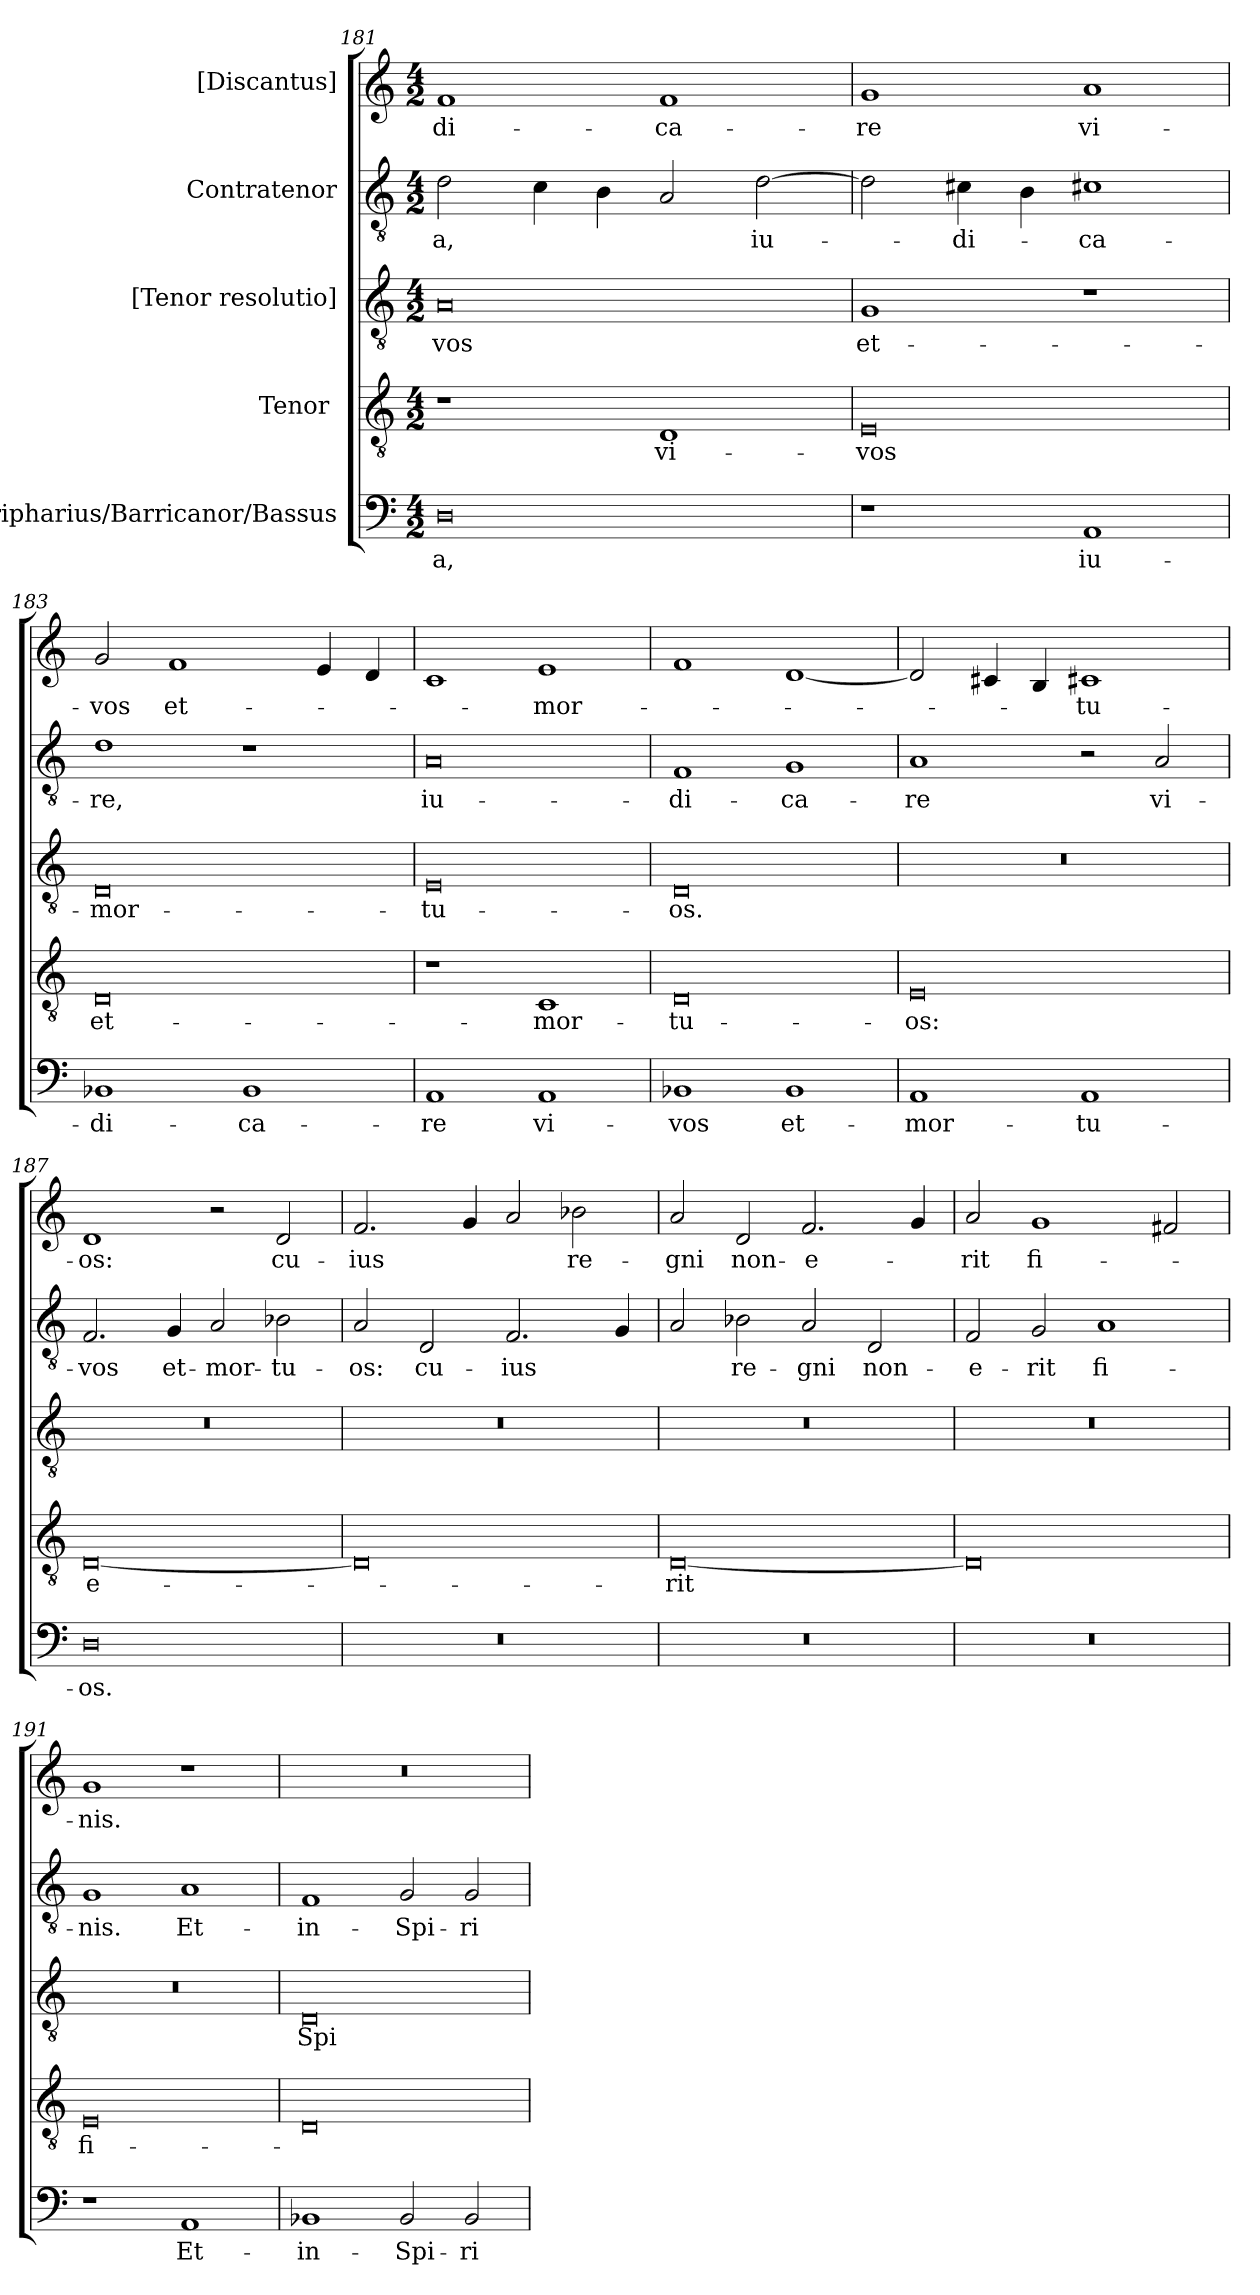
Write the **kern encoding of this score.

**kern	**text	**kern	**text	**kern	**text	**kern	**text	**kern	**text
*part5	*part5	*part4	*part4	*part3	*part3	*part2	*part2	*part1	*part1
*staff5	*staff5	*staff4	*staff4	*staff3	*staff3	*staff2	*staff2	*staff1	*staff1
*I"Barripharius/Barricanor/Bassus	*	*I"Tenor [2]	*	*I"[Tenor resolutio]	*	*I"Contratenor	*	*I"[Discantus]	*
*clefF4	*	*clefGv2	*	*clefGv2	*	*clefGv2	*	*clefG2	*
*k[]	*	*k[]	*	*k[]	*	*k[]	*	*k[]	*
*M4/2	*	*M4/2	*	*M4/2	*	*M4/2	*	*M4/2	*
=181	=181	=181	=181	=181	=181	=181	=181	=181	=181
0D\	-a,	1r	.	0A/	-vos	2d\	-a,	1f/	-di-
.	.	.	.	.	.	4c\	.	.	.
.	.	.	.	.	.	4B\	.	.	.
.	.	1D/	vi-	.	.	2A/	.	1f/	-ca-
.	.	.	.	.	.	[2d\	iu-	.	.
=182	=182	=182	=182	=182	=182	=182	=182	=182	=182
1r	.	0E/	-vos	1G/	et-	2d\]	.	1g/	-re
.	.	.	.	.	.	4c#X\	-di-	.	.
.	.	.	.	.	.	4B\	.	.	.
1AA/	iu-	.	.	1r	.	1c#X\	-ca-	1a/	vi-
=183	=183	=183	=183	=183	=183	=183	=183	=183	=183
1BB-X/	-di-	0D/	et-	0D/	mor-	1d\	-re,	2g/	-vos
.	.	.	.	.	.	.	.	1f/	et-
1BB-/	-ca-	.	.	.	.	1r	.	.	.
.	.	.	.	.	.	.	.	4e/	.
.	.	.	.	.	.	.	.	4d/	.
=184	=184	=184	=184	=184	=184	=184	=184	=184	=184
1AA/	-re	1r	.	0E/	-tu-	0A/	iu-	1c/	.
1AA/	vi-	1C/	mor-	.	.	.	.	1e/	mor-
=185	=185	=185	=185	=185	=185	=185	=185	=185	=185
1BB-X/	-vos	0D/	-tu-	0D/	-os.	1F/	-di-	1f/	.
1BB-/	et-	.	.	.	.	1G/	-ca-	[1d/	.
=186	=186	=186	=186	=186	=186	=186	=186	=186	=186
1AA/	mor-	0E/	-os:	0r	.	1A/	-re	2d/]	.
.	.	.	.	.	.	.	.	4c#X/	.
.	.	.	.	.	.	.	.	4B/	.
1AA/	-tu-	.	.	.	.	2r	.	1c#X/	-tu-
.	.	.	.	.	.	2A/	vi-	.	.
=187	=187	=187	=187	=187	=187	=187	=187	=187	=187
0D\	-os.	[0D/	e-	0r	.	2.F/	-vos	1d/	-os:
.	.	.	.	.	.	4G/	et-	.	.
.	.	.	.	.	.	2A/	mor-	2r	.
.	.	.	.	.	.	2B-X\	-tu-	2d/	cu-
=188	=188	=188	=188	=188	=188	=188	=188	=188	=188
0r	.	0D/]	.	0r	.	2A/	-os:	2.f/	-ius
.	.	.	.	.	.	2D/	cu-	.	.
.	.	.	.	.	.	.	.	4g/	.
.	.	.	.	.	.	2.F/	-ius	2a/	.
.	.	.	.	.	.	.	.	2b-X\	re-
.	.	.	.	.	.	4G/	.	.	.
=189	=189	=189	=189	=189	=189	=189	=189	=189	=189
0r	.	[0D/	-rit	0r	.	2A/	.	2a/	-gni
.	.	.	.	.	.	2B-X\	re-	2d/	non-
.	.	.	.	.	.	2A/	-gni	2.f/	e-
.	.	.	.	.	.	2D/	non-	.	.
.	.	.	.	.	.	.	.	4g/	.
=190	=190	=190	=190	=190	=190	=190	=190	=190	=190
0r	.	0D/]	.	0r	.	2F/	e-	2a/	-rit
.	.	.	.	.	.	2G/	-rit	1g/	fi-
.	.	.	.	.	.	1A/	fi-	.	.
.	.	.	.	.	.	.	.	2f#X/	.
=191	=191	=191	=191	=191	=191	=191	=191	=191	=191
1r	.	0E/	fi-	0r	.	1G/	-nis.	1g/	-nis.
1AA/	Et-	.	.	.	.	1A/	Et-	1r	.
=192	=192	=192	=192	=192	=192	=192	=192	=192	=192
1BB-X/	in-	0D/	.	0D/	Spi-	1F/	in-	0r	.
2BB-/	Spi-	.	.	.	.	2G/	Spi-	.	.
2BB-/	-ri-	.	.	.	.	2G/	-ri-	.	.
=	=	=	=	=	=	=	=	=	=
*-	*-	*-	*-	*-	*-	*-	*-	*-	*-
